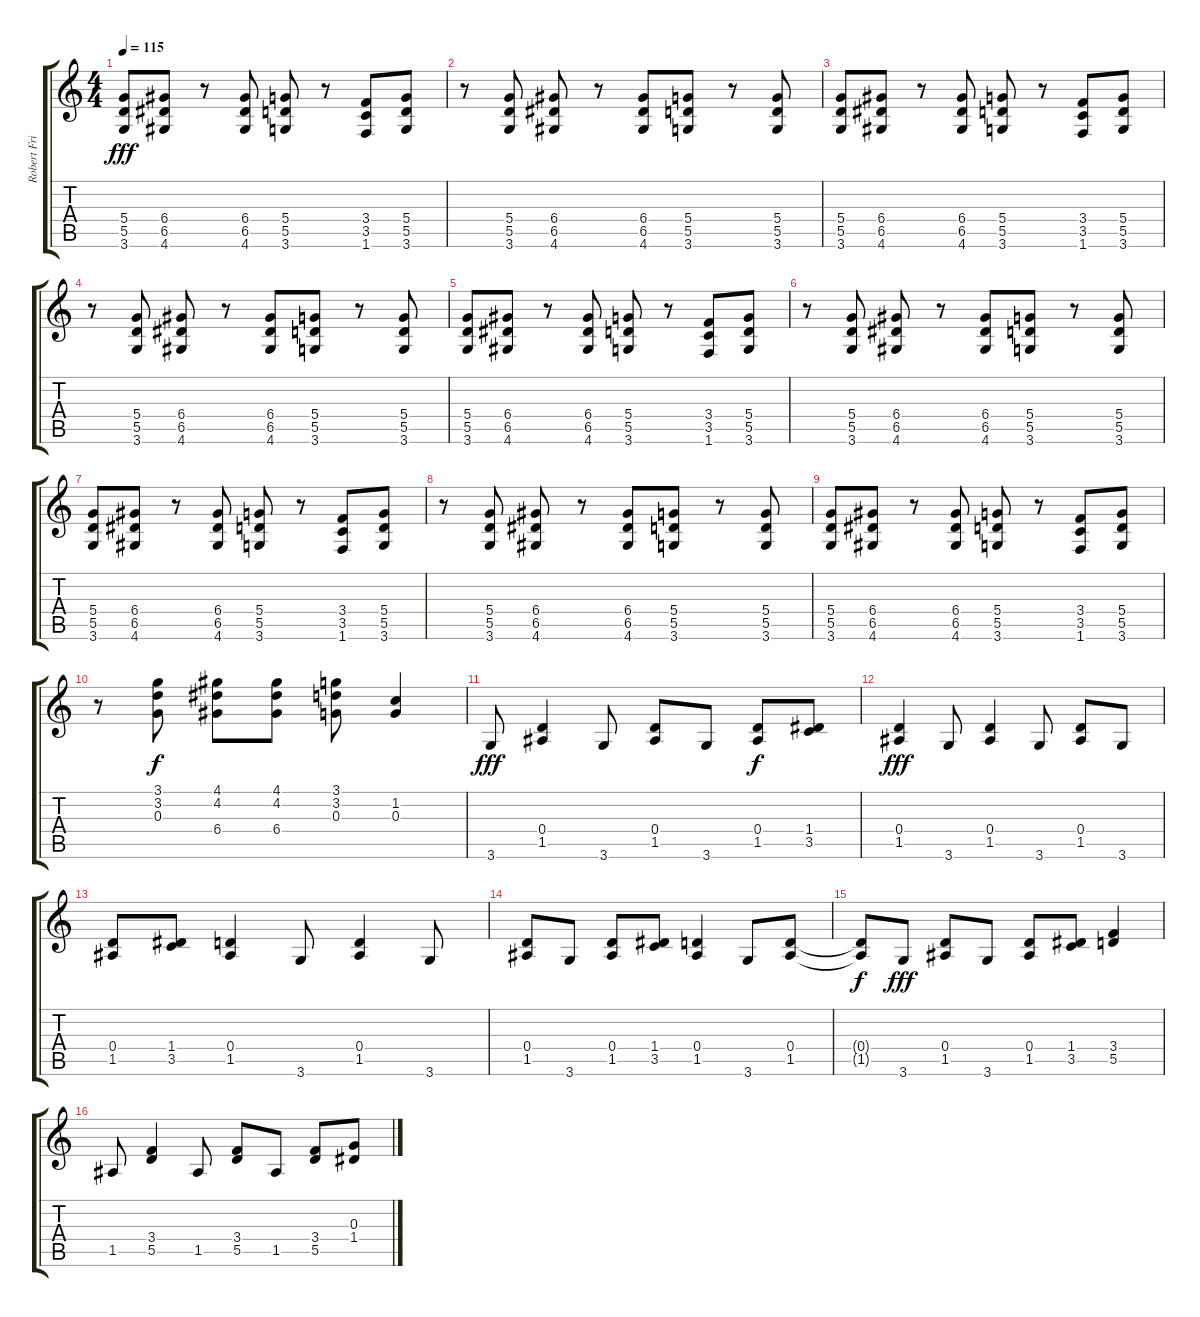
\track ("Robert Fripp Guitar" "Robert Fri") {instrument electricguitarclean}
\staff {score tabs}
\tuning (E4 B3 G3 D3 A2 E2) {hide}
\ts (4 4)
\tempo 115
\clef g2
\ks c
(5.4 5.5 3.6).8{dy fff} (6.4 6.5 4.6).8 r.8 (6.4 6.5 4.6).8 (5.4 5.5 3.6).8 r.8 (3.4 3.5 1.6).8 (5.4 5.5 3.6).8 |
r.8 (5.4 5.5 3.6).8 (6.4 6.5 4.6).8 r.8 (6.4 6.5 4.6).8 (5.4 5.5 3.6).8 r.8 (5.4 5.5 3.6).8 |
(5.4 5.5 3.6).8 (6.4 6.5 4.6).8 r.8 (6.4 6.5 4.6).8 (5.4 5.5 3.6).8 r.8 (3.4 3.5 1.6).8 (5.4 5.5 3.6).8 |
r.8 (5.4 5.5 3.6).8 (6.4 6.5 4.6).8 r.8 (6.4 6.5 4.6).8 (5.4 5.5 3.6).8 r.8 (5.4 5.5 3.6).8 |
(5.4 5.5 3.6).8 (6.4 6.5 4.6).8 r.8 (6.4 6.5 4.6).8 (5.4 5.5 3.6).8 r.8 (3.4 3.5 1.6).8 (5.4 5.5 3.6).8 |
r.8 (5.4 5.5 3.6).8 (6.4 6.5 4.6).8 r.8 (6.4 6.5 4.6).8 (5.4 5.5 3.6).8 r.8 (5.4 5.5 3.6).8 |
(5.4 5.5 3.6).8 (6.4 6.5 4.6).8 r.8 (6.4 6.5 4.6).8 (5.4 5.5 3.6).8 r.8 (3.4 3.5 1.6).8 (5.4 5.5 3.6).8 |
r.8 (5.4 5.5 3.6).8 (6.4 6.5 4.6).8 r.8 (6.4 6.5 4.6).8 (5.4 5.5 3.6).8 r.8 (5.4 5.5 3.6).8 |
(5.4 5.5 3.6).8 (6.4 6.5 4.6).8 r.8 (6.4 6.5 4.6).8 (5.4 5.5 3.6).8 r.8 (3.4 3.5 1.6).8 (5.4 5.5 3.6).8 |
r.8 (3.1 3.2 0.3).8{dy f} (4.1 4.2 6.4).8 (4.1 4.2 6.4).8 (3.1 3.2 0.3).8 (1.2 0.3).4 |
3.6.8{dy fff} (0.4 1.5).4 3.6.8 (0.4 1.5).8 3.6.8 (0.4 1.5).8{dy f} (1.4 3.5).8 |
(0.4 1.5).4{dy fff} 3.6.8 (0.4 1.5).4 3.6.8 (0.4 1.5).8 3.6.8 |
(0.4 1.5).8 (1.4 3.5).8 (0.4 1.5).4 3.6.8 (0.4 1.5).4 3.6.8 |
(0.4 1.5).8 3.6.8 (0.4 1.5).8 (1.4 3.5).8 (0.4 1.5).4 3.6.8 (0.4 1.5).8 |
(0.4{t} 1.5{t}).8{dy f} 3.6.8{dy fff} (0.4 1.5).8 3.6.8 (0.4 1.5).8 (1.4 3.5).8 (3.4 5.5).4 |
1.5.8 (3.4 5.5).4 1.5.8 (3.4 5.5).8 1.5.8 (3.4 5.5).8 (0.3 1.4).8
